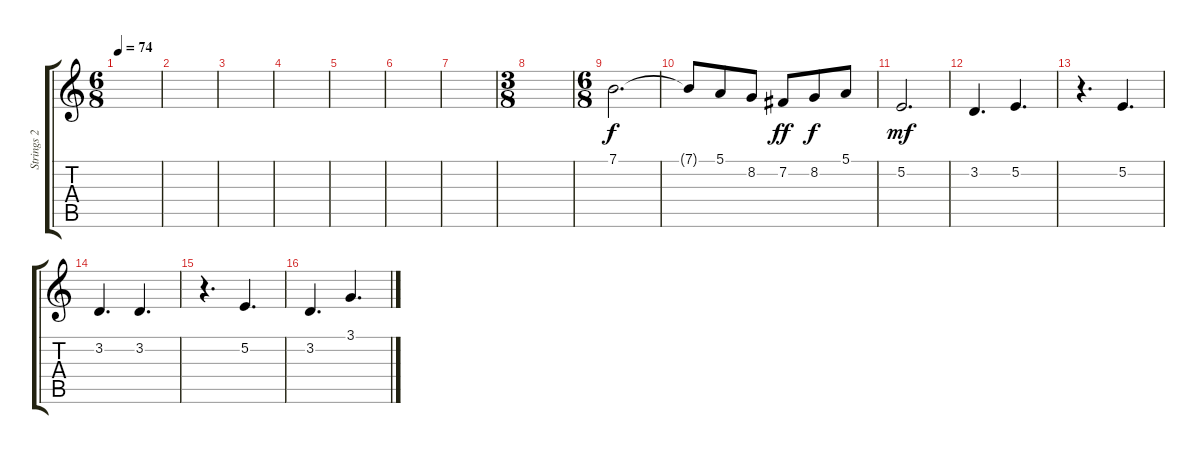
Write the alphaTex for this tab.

\track ("Strings 2" "Strings 2") {instrument stringensemble1}
\staff {score tabs}
\tuning (E4 B3 G3 D3 A2 E2) {hide}
\ts (6 8)
\tempo 74
\clef g2
\ks c
|
|
|
|
|
|
|
\ts (3 8)
|
\ts (6 8)
7.1.2{d} |
7.1{t}.8 5.1.8 8.2.8 7.2.8{dy ff} 8.2.8{dy f} 5.1.8 |
5.2.2{d dy mf} |
3.2.4{d} 5.2.4{d} |
r.4{d} 5.2.4{d} |
3.2.4{d} 3.2.4{d} |
r.4{d} 5.2.4{d} |
3.2.4{d} 3.1.4{d}
